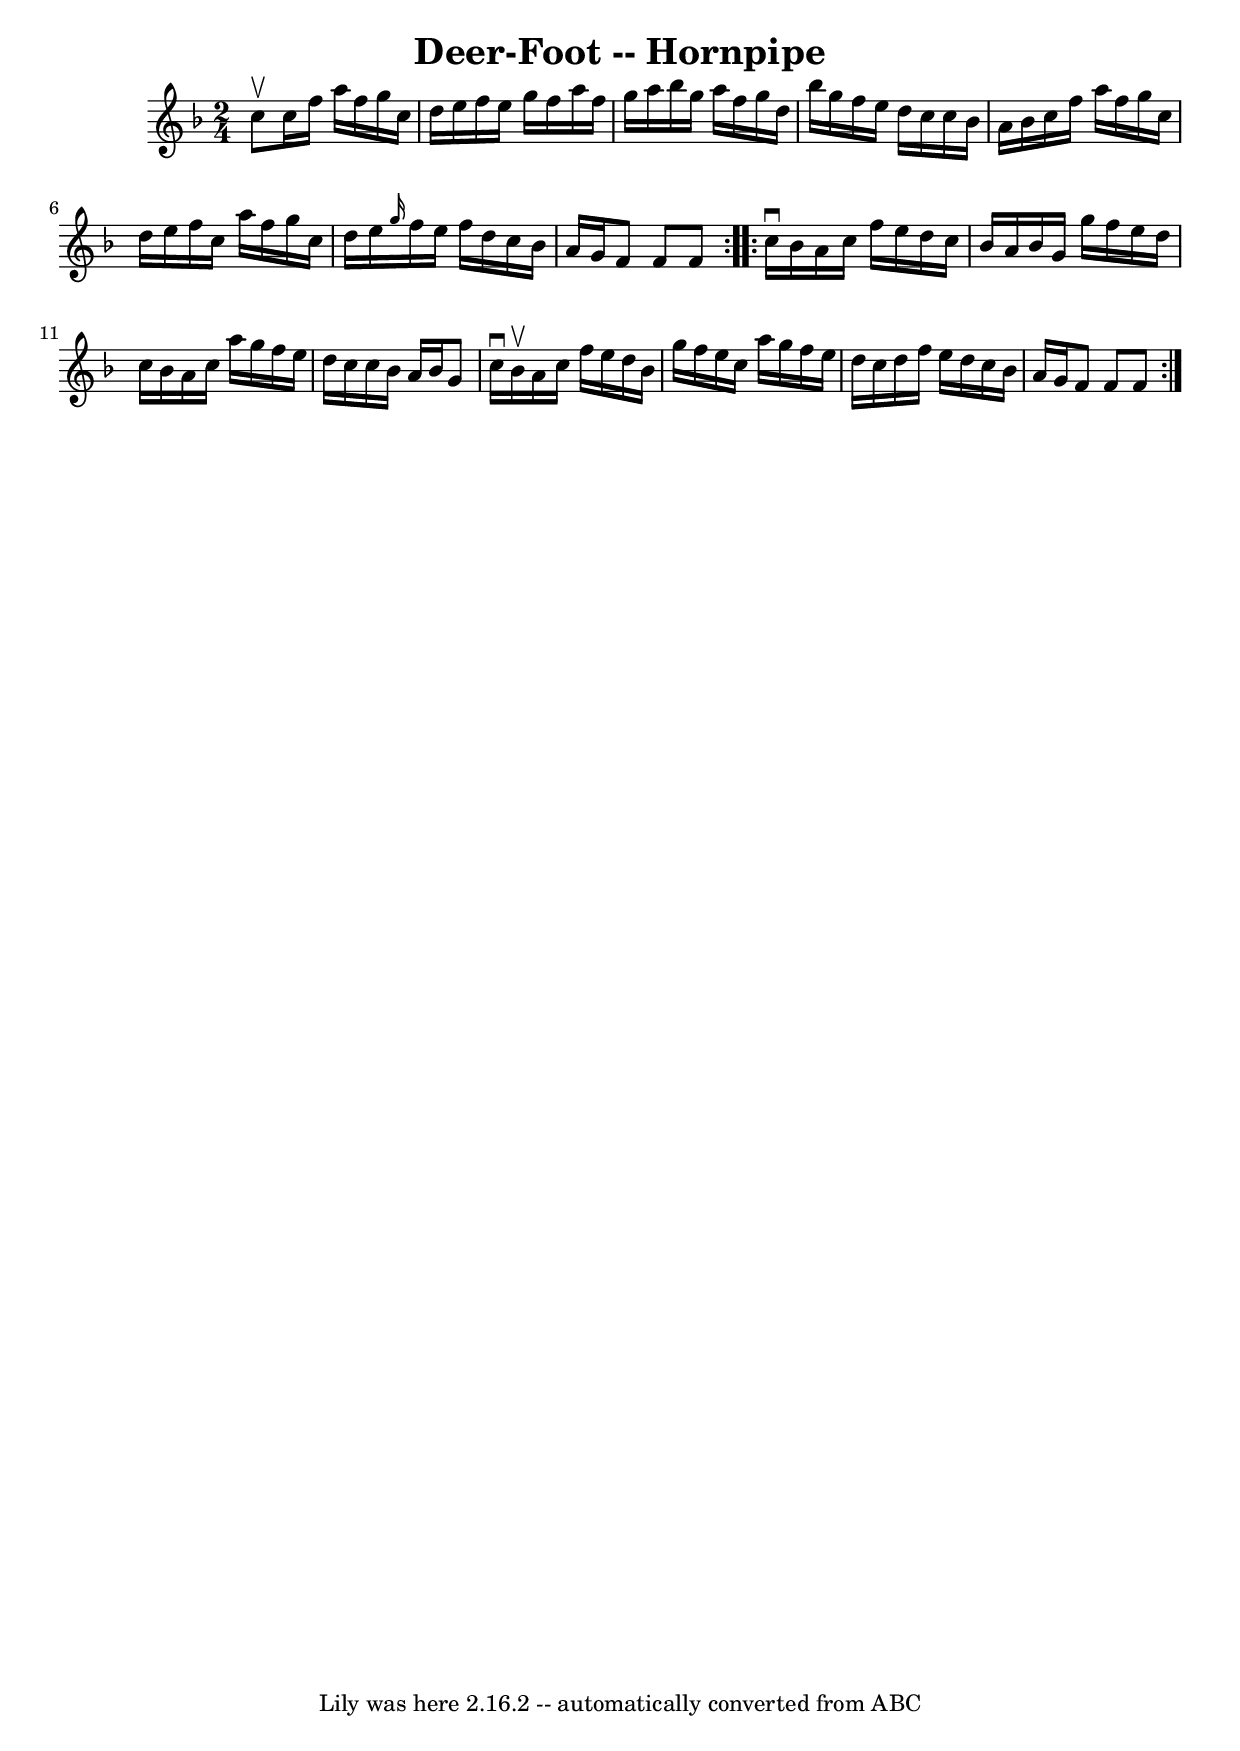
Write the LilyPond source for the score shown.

\version "2.7.40"
\include "Mammoth.ily"
\header {
	book = "Cole's 1000 Fiddle Tunes"
	crossRefNumber = "1"
	footnotes = ""
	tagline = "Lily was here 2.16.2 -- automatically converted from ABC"
	title = "Deer-Foot -- Hornpipe"
}
voicedefault =  {
\set Score.defaultBarType = "empty"

\repeat volta 2 {
\time 2/4 \key f \major c''8^\upbow |
 c''16 f''16 a''16    
f''16 g''16 c''16 d''16 e''16  |
 f''16 e''16 g''16   
 f''16 a''16 f''16 g''16 a''16  |
 bes''16 g''16    
a''16 f''16 g''16 d''16 bes''16 g''16  |
 f''16 e''16 
 d''16 c''16 c''16 bes'16 a'16 bes'16  |
 c''16    
f''16 a''16 f''16 g''16 c''16 d''16 e''16  |
 f''16   
 c''16 a''16 f''16 g''16 c''16 d''16 e''16  |
 
\grace { g''16  } f''16 e''16 f''16 d''16 c''16 bes'16    
a'16 g'16  |
 f'8 f'8 f'8  }     \repeat volta 2 { c''16 
^\downbow bes'16  |
 a'16 c''16 f''16 e''16 d''16    
c''16 bes'16 a'16  |
 bes'16 g'16 g''16 f''16 e''16   
 d''16 c''16 bes'16  |
 a'16 c''16 a''16 g''16 f''16  
 e''16 d''16 c''16  |
 c''16 bes'16 a'16 bes'16 g'8  
 c''16^\downbow bes'16^\upbow |
 a'16 c''16 f''16 e''16 
 d''16 bes'16 g''16 f''16  |
 e''16 c''16 a''16    
g''16 f''16 e''16 d''16 c''16  |
 d''16 f''16 e''16   
 d''16 c''16 bes'16 a'16 g'16  |
 f'8 f'8 f'8  }   
}

\score{
    <<

	\context Staff="default"
	{
	    \voicedefault 
	}

    >>
	\layout {
	}
	\midi {}
}
